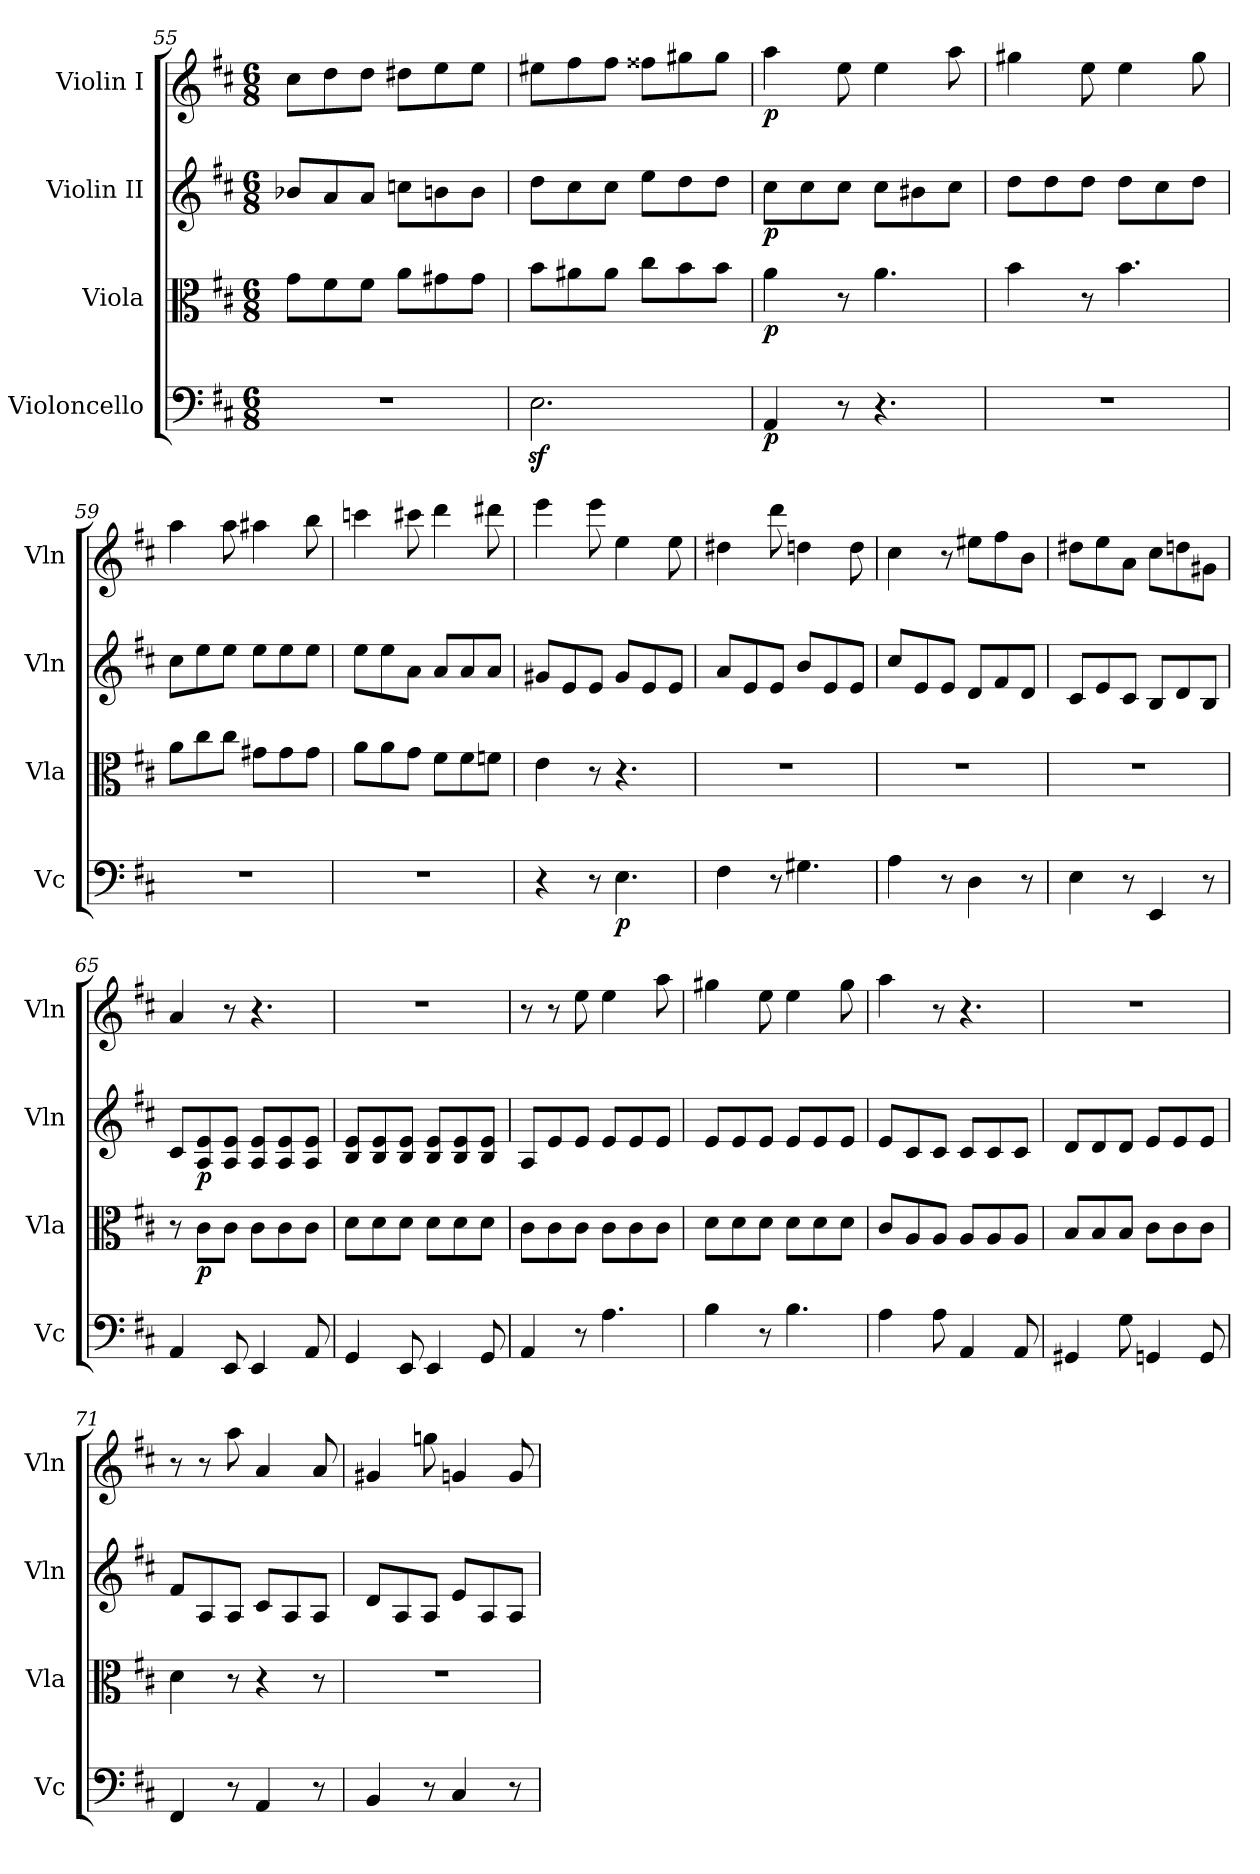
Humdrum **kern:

**kern	**dynam	**kern	**dynam	**kern	**dynam	**kern	**dynam
*part4	*part4	*part3	*part3	*part2	*part2	*part1	*part1
*staff4	*staff4	*staff3	*staff3	*staff2	*staff2	*staff1	*staff1
*I"Violoncello	*	*I"Viola	*	*I"Violin II	*	*I"Violin I	*
*I'Vc	*	*I'Vla	*	*I'Vln	*	*I'Vln	*
*clefF4	*	*clefC3	*	*clefG2	*	*clefG2	*
*k[f#c#]	*	*k[f#c#]	*	*k[f#c#]	*	*k[f#c#]	*
*M6/8	*	*M6/8	*	*M6/8	*	*M6/8	*
=55	=55	=55	=55	=55	=55	=55	=55
2.r	.	8g\L	.	8b-X/L	.	8cc#\L	.
.	.	8f#\	.	8a/	.	8dd\	.
.	.	8f#\J	.	8a/J	.	8dd\J	.
.	.	8a\L	.	8ccn\L	.	8dd#X\L	.
.	.	8g#X\	.	8bn\	.	8ee\	.
.	.	8g#\J	.	8b\J	.	8ee\J	.
=56	=56	=56	=56	=56	=56	=56	=56
2.Ez<\	.	8b\L	.	8dd\L	.	8ee#X\L	.
.	.	8a#X\	.	8cc#\	.	8ff#\	.
.	.	8a#\J	.	8cc#\J	.	8ff#\J	.
.	.	8cc#\L	.	8ee\L	.	8ff##X\L	.
.	.	8b\	.	8dd\	.	8gg#X\	.
.	.	8b\J	.	8dd\J	.	8gg#\J	.
!!LO:PB:g=z
=57	=57	=57	=57	=57	=57	=57	=57
!	!LO:DY:b	!	!LO:DY:b	!	!LO:DY:b	!	!LO:DY:b
4AA/	p	4a\	p	8cc#\L	p	4aa\	p
.	.	.	.	8cc#\	.	.	.
8r	.	8r	.	8cc#\J	.	8ee\	.
4.r	.	4.a\	.	8cc#\L	.	4ee\	.
.	.	.	.	8b#X\	.	.	.
.	.	.	.	8cc#\J	.	8aa\	.
=58	=58	=58	=58	=58	=58	=58	=58
2.r	.	4b\	.	8dd\L	.	4gg#X\	.
.	.	.	.	8dd\	.	.	.
.	.	8r	.	8dd\J	.	8ee\	.
.	.	4.b\	.	8dd\L	.	4ee\	.
.	.	.	.	8cc#\	.	.	.
.	.	.	.	8dd\J	.	8gg#\	.
=59	=59	=59	=59	=59	=59	=59	=59
2.r	.	8a\L	.	8cc#\L	.	4aa\	.
.	.	8cc#\	.	8ee\	.	.	.
.	.	8cc#\J	.	8ee\J	.	8aa\	.
.	.	8g#X\L	.	8ee\L	.	4aa#X\	.
.	.	8g#\	.	8ee\	.	.	.
.	.	8g#\J	.	8ee\J	.	8bb\	.
=60	=60	=60	=60	=60	=60	=60	=60
2.r	.	8a\L	.	8ee\L	.	4cccn\	.
.	.	8a\	.	8ee\	.	.	.
.	.	8g\J	.	8a\J	.	8ccc#X\	.
.	.	8f#\L	.	8a/L	.	4ddd\	.
.	.	8f#\	.	8a/	.	.	.
.	.	8fn\J	.	8a/J	.	8ddd#X\	.
!!LO:LB:g=z
=61	=61	=61	=61	=61	=61	=61	=61
4r	.	4e\	.	8g#X/L	.	4eee\	.
.	.	.	.	8e/	.	.	.
8r	.	8r	.	8e/J	.	8eee\	.
!	!LO:DY:b	!	!	!	!	!	!
4.E\	p	4.r	.	8g#/L	.	4ee\	.
.	.	.	.	8e/	.	.	.
.	.	.	.	8e/J	.	8ee\	.
!!LO:PB:g=z
=62	=62	=62	=62	=62	=62	=62	=62
4F#\	.	2.r	.	8a/L	.	4dd#X\	.
.	.	.	.	8e/	.	.	.
8r	.	.	.	8e/J	.	8ddd\	.
4.G#X\	.	.	.	8b/L	.	4ddn\	.
.	.	.	.	8e/	.	.	.
.	.	.	.	8e/J	.	8dd\	.
=63	=63	=63	=63	=63	=63	=63	=63
4A\	.	2.r	.	8cc#/L	.	4cc#\	.
.	.	.	.	8e/	.	.	.
8r	.	.	.	8e/J	.	8r	.
4D\	.	.	.	8d/L	.	8ee#X\L	.
.	.	.	.	8f#/	.	8ff#\	.
8r	.	.	.	8d/J	.	8b\J	.
=64	=64	=64	=64	=64	=64	=64	=64
4E\	.	2.r	.	8c#/L	.	8dd#X\L	.
.	.	.	.	8e/	.	8ee\	.
8r	.	.	.	8c#/J	.	8a\J	.
4EE/	.	.	.	8B/L	.	8cc#\L	.
.	.	.	.	8d/	.	8ddn\	.
8r	.	.	.	8B/J	.	8g#X\J	.
=65	=65	=65	=65	=65	=65	=65	=65
4AA/	.	8r	.	8c#/L	.	4a/	.
!	!	!	!LO:DY:b	!	!LO:DY:b	!	!
.	.	8c#\L	p	8A/ 8e/	p	.	.
8EE/	.	8c#\J	.	8A/ 8e/J	.	8r	.
4EE/	.	8c#\L	.	8A/ 8e/L	.	4.r	.
.	.	8c#\	.	8A/ 8e/	.	.	.
8AA/	.	8c#\J	.	8A/ 8e/J	.	.	.
!!LO:LB:g=z
=66	=66	=66	=66	=66	=66	=66	=66
4GG/	.	8d\L	.	8B/ 8e/L	.	2.r	.
.	.	8d\	.	8B/ 8e/	.	.	.
8EE/	.	8d\J	.	8B/ 8e/J	.	.	.
4EE/	.	8d\L	.	8B/ 8e/L	.	.	.
.	.	8d\	.	8B/ 8e/	.	.	.
8GG/	.	8d\J	.	8B/ 8e/J	.	.	.
!!LO:PB:g=z
=67	=67	=67	=67	=67	=67	=67	=67
4AA/	.	8c#\L	.	8A/L	.	8r	.
.	.	8c#\	.	8e/	.	8r	.
8r	.	8c#\J	.	8e/J	.	8ee\	.
4.A\	.	8c#\L	.	8e/L	.	4ee\	.
.	.	8c#\	.	8e/	.	.	.
.	.	8c#\J	.	8e/J	.	8aa\	.
=68	=68	=68	=68	=68	=68	=68	=68
4B\	.	8d\L	.	8e/L	.	4gg#X\	.
.	.	8d\	.	8e/	.	.	.
8r	.	8d\J	.	8e/J	.	8ee\	.
4.B\	.	8d\L	.	8e/L	.	4ee\	.
.	.	8d\	.	8e/	.	.	.
.	.	8d\J	.	8e/J	.	8gg#\	.
=69	=69	=69	=69	=69	=69	=69	=69
4A\	.	8c#/L	.	8e/L	.	4aa\	.
.	.	8A/	.	8c#/	.	.	.
8A\	.	8A/J	.	8c#/J	.	8r	.
4AA/	.	8A/L	.	8c#/L	.	4.r	.
.	.	8A/	.	8c#/	.	.	.
8AA/	.	8A/J	.	8c#/J	.	.	.
=70	=70	=70	=70	=70	=70	=70	=70
4GG#X/	.	8B/L	.	8d/L	.	2.r	.
.	.	8B/	.	8d/	.	.	.
8G\	.	8B/J	.	8d/J	.	.	.
4GGn/	.	8c#\L	.	8e/L	.	.	.
.	.	8c#\	.	8e/	.	.	.
8GG/	.	8c#\J	.	8e/J	.	.	.
=71	=71	=71	=71	=71	=71	=71	=71
4FF#/	.	4d\	.	8f#/L	.	8r	.
.	.	.	.	8A/	.	8r	.
8r	.	8r	.	8A/J	.	8aa\	.
4AA/	.	4r	.	8c#/L	.	4a/	.
.	.	.	.	8A/	.	.	.
8r	.	8r	.	8A/J	.	8a/	.
!!LO:PB:g=z
=72	=72	=72	=72	=72	=72	=72	=72
4BB/	.	2.r	.	8d/L	.	4g#X/	.
.	.	.	.	8A/	.	.	.
8r	.	.	.	8A/J	.	8ggn\	.
4C#/	.	.	.	8e/L	.	4gn/	.
.	.	.	.	8A/	.	.	.
8r	.	.	.	8A/J	.	8g/	.
=	=	=	=	=	=	=	=
*-	*-	*-	*-	*-	*-	*-	*-
